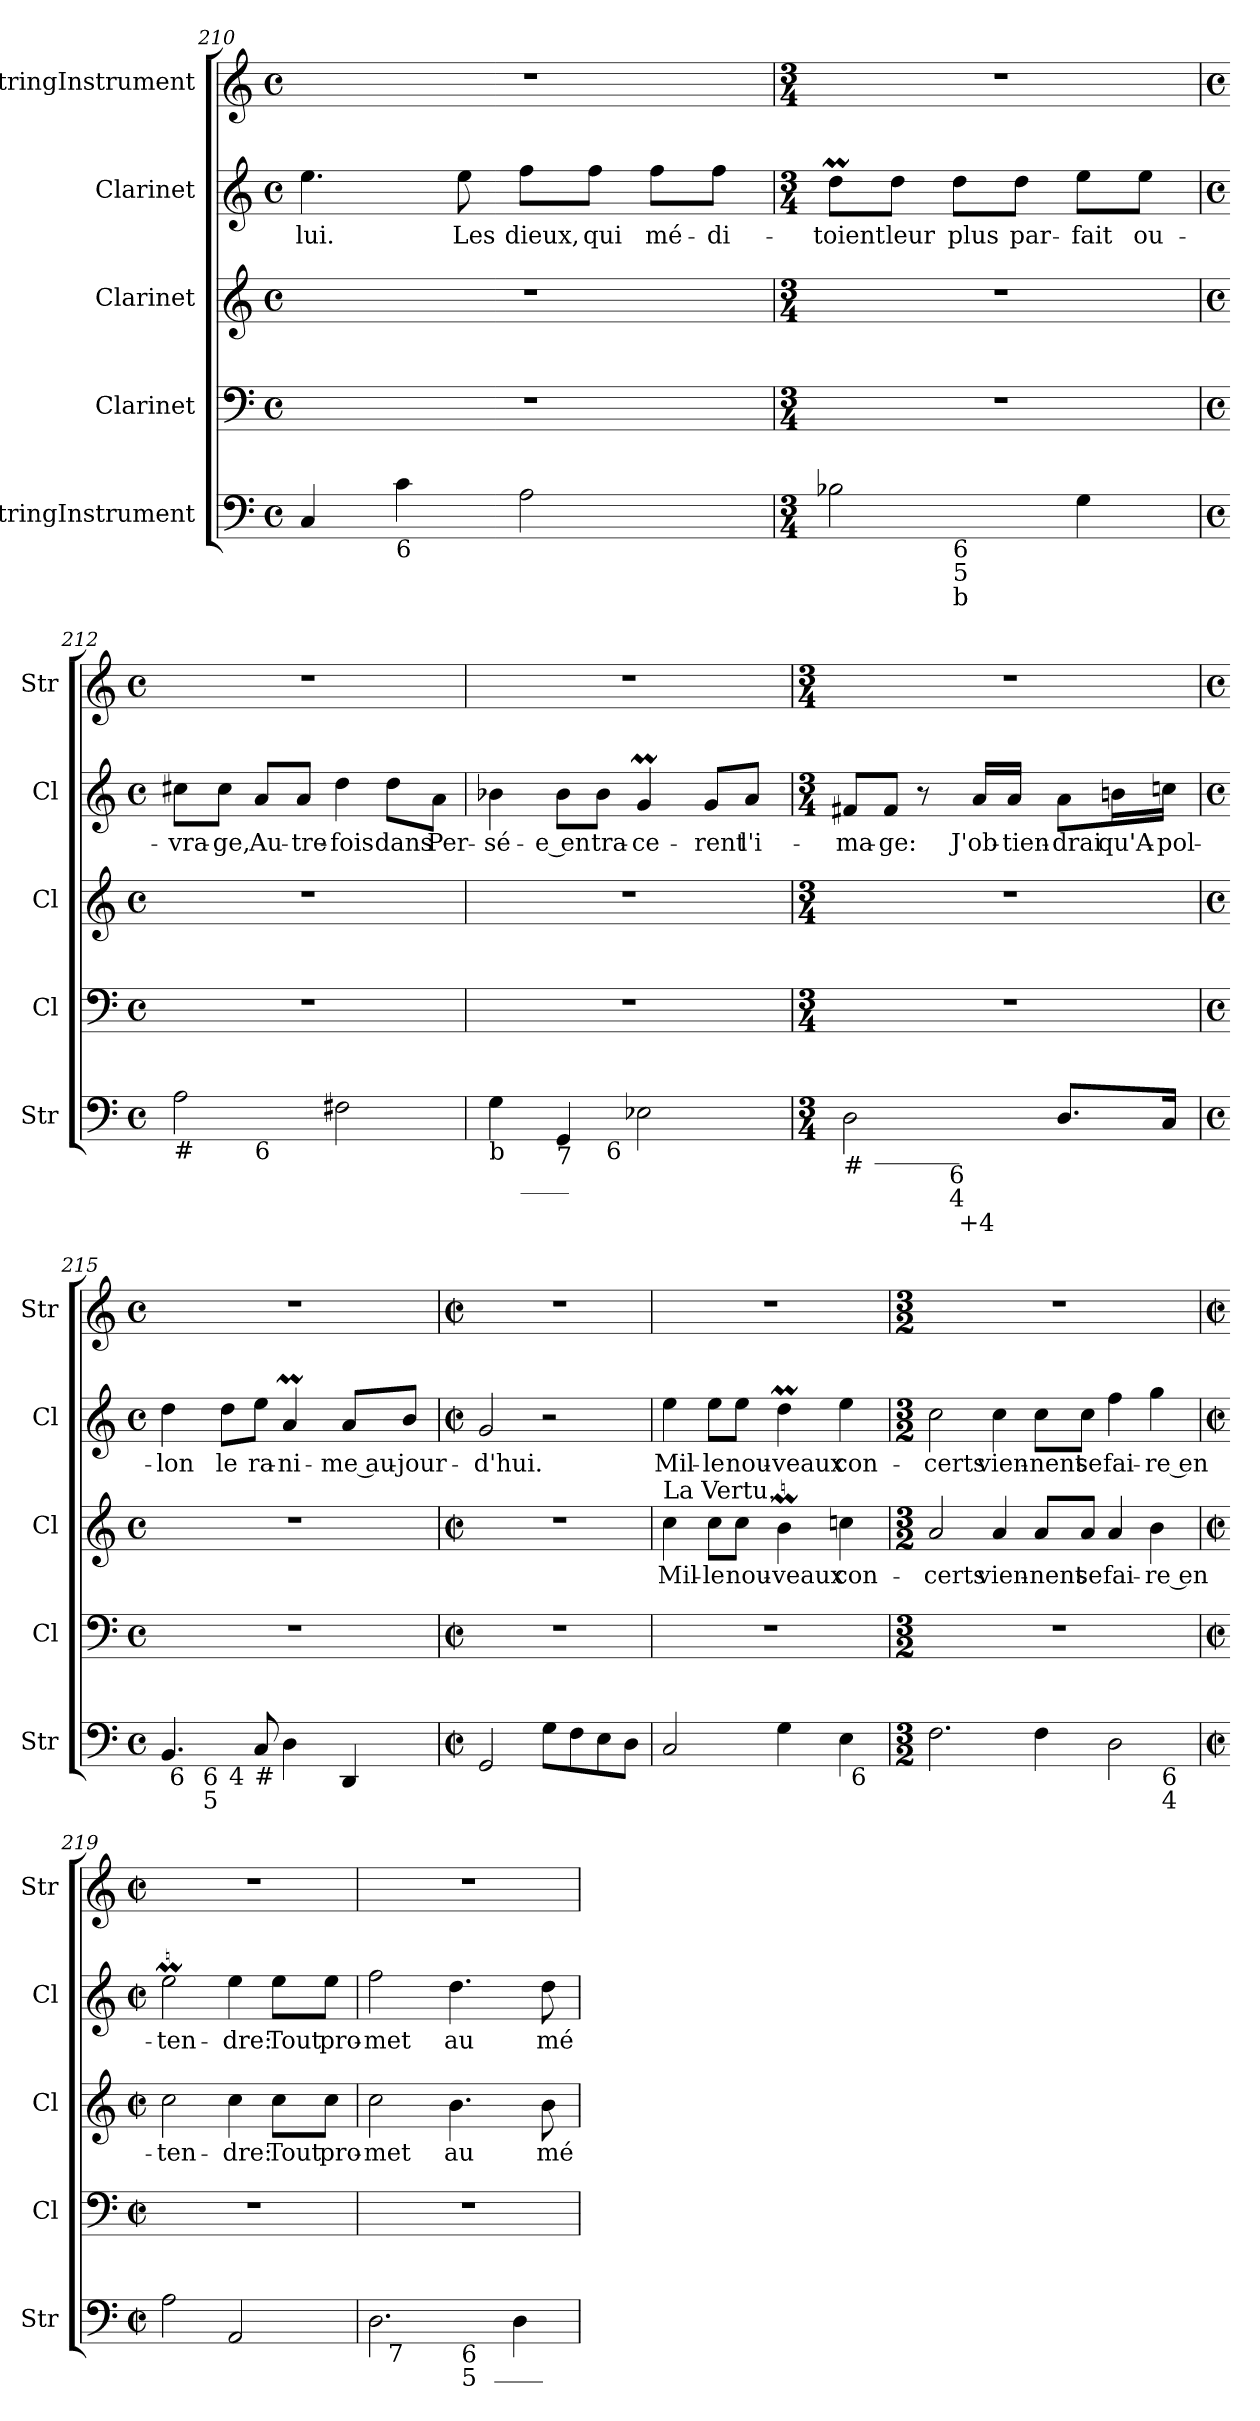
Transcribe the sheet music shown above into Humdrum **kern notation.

**kern	**kern	**kern	**text	**kern	**text	**kern
*part5	*part4	*part3	*part3	*part2	*part2	*part1
*staff5	*staff4	*staff3	*staff3	*staff2	*staff2	*staff1
*I"StringInstrument	*I"Clarinet	*I"Clarinet	*	*I"Clarinet	*	*I"StringInstrument
*I'Str	*I'Cl	*I'Cl	*	*I'Cl	*	*I'Str
*clefF4	*clefF4	*clefG2	*	*clefG2	*	*clefG2
*	*ITrd1c2	*ITrd1c2	*	*ITrd1c2	*	*
*k[]	*k[b-e-]	*k[b-e-]	*	*k[b-e-]	*	*k[]
*C:	*B-:	*B-:	*	*B-:	*	*C:
*M4/4	*M4/4	*M4/4	*	*M4/4	*	*M4/4
*met(c)	*met(c)	*met(c)	*	*met(c)	*	*met(c)
=210	=210	=210	=210	=210	=210	=210
4C/	1r	1r	.	4.dd\	lui.	1r
!LO:TX:b:t=6	!	!	!	!	!	!
4c\	.	.	.	.	.	.
.	.	.	.	8dd\	Les	.
2A\	.	.	.	8ee-\L	dieux,	.
.	.	.	.	8ee-\J	qui	.
.	.	.	.	8ee-\L	mé-	.
.	.	.	.	8ee-\J	-di-	.
!!LO:LB:g=z
=211	=211	=211	=211	=211	=211	=211
*M3/4	*M3/4	*M3/4	*	*M3/4	*	*M3/4
*^	*	*	*	*	*	*
2B-X\	4ryy	2.r	2.r	.	8ccM\L	-toient	2.r
.	.	.	.	.	8cc\J	leur	.
!	!LO:TX:b:t=6\n5	!	!	!	!	!	!
!	!LO:TX:b:t=b	!	!	!	!	!	!
.	2ryy	.	.	.	8cc\L	plus	.
.	.	.	.	.	8cc\J	par-	.
4G\	.	.	.	.	8dd\L	-fait	.
.	.	.	.	.	8dd\J	ou-	.
=212	=212	=212	=212	=212	=212	=212	=212
*M4/4	*	*M4/4	*M4/4	*	*M4/4	*	*M4/4
*met(c)	*	*met(c)	*met(c)	*	*met(c)	*	*met(c)
!LO:TX:b:t=#	!	!	!	!	!	!	!
2A\	4ryy	1r	1r	.	8bn\L	-vra-	1r
.	.	.	.	.	8b\J	-ge,	.
!	!LO:TX:b:t=6	!	!	!	!	!	!
.	2.ryy	.	.	.	8g/L	Au-	.
.	.	.	.	.	8g/J	-tre-	.
2F#X\	.	.	.	.	4cc\	-fois	.
.	.	.	.	.	8cc\L	dans	.
.	.	.	.	.	8g\J	Per-	.
=213	=213	=213	=213	=213	=213	=213	=213
!LO:TX:b:t=b	!	!	!	!	!	!	!
*	*^	*	*	*	*	*	*
4G\	16..ryy	4ryy	1r	1r	.	4a-X\	-sé-	1r
!	!LO:TX:b:t=____	!	!	!	!	!	!	!
.	2ryy	.	.	.	.	.	.	.
!LO:TX:b:t=7	!	!	!	!	!	!	!	!
4GG/	.	8ryy	.	.	.	8a-\L	-e en	.
.	.	64ryy	.	.	.	8a-\J	tra-	.
!	!	!LO:TX:b:t=6	!	!	!	!	!	!
.	.	2ryy	.	.	.	.	.	.
2E-X\	.	.	.	.	.	4fM/	-ce-	.
.	4ryy	.	.	.	.	.	.	.
.	.	.	.	.	.	8f/L	-rent	.
.	8ryy	.	.	.	.	.	.	.
.	.	.	.	.	.	8g/J	l'i-	.
.	.	16..ryy	.	.	.	.	.	.
.	64ryy	.	.	.	.	.	.	.
*v	*v	*v	*	*	*	*	*	*
!!LO:LB:g=z
=214	=214	=214	=214	=214	=214	=214
*M3/4	*M3/4	*M3/4	*	*M3/4	*	*M3/4
*^	*	*	*	*	*	*
*	*^	*	*	*	*	*	*
!LO:TX:b:t=#	!	!	!	!	!	!	!	!
*	*	*^	*	*	*	*	*	*
2D\	16..ryy	4ryy	4ryy	2.r	2.r	.	8en/L	-ma-	2.r
!	!LO:TX:b:t=_______	!	!	!	!	!	!	!	!
.	2ryy	.	.	.	.	.	.	.	.
.	.	.	.	.	.	.	8e/J	-ge:	.
.	.	16ryy	16.ryy	.	.	.	8r	.	.
.	.	64ryy	.	.	.	.	.	.	.
!	!	!LO:TX:b:t=6\n4	!	!	!	!	!	!	!
.	.	4ryy	.	.	.	.	.	.	.
!	!	!	!LO:TX:b:t=+4	!	!	!	!	!	!
.	.	.	4ryy	.	.	.	.	.	.
.	.	.	.	.	.	.	16g/LL	J'ob-	.
.	.	.	.	.	.	.	16g/JJ	-tien-	.
8.D/L	.	.	.	.	.	.	8g\L	-drai	.
.	.	8ryy	.	.	.	.	.	.	.
.	.	.	8ryy	.	.	.	.	.	.
.	8ryy	.	.	.	.	.	.	.	.
.	.	.	.	.	.	.	16an\L	qu'A-	.
16C/Jk	.	.	.	.	.	.	16b-X\JJ	-pol-	.
.	.	32.ryy	.	.	.	.	.	.	.
.	.	.	32ryy	.	.	.	.	.	.
.	64ryy	.	.	.	.	.	.	.	.
=215	=215	=215	=215	=215	=215	=215	=215	=215	=215
*M4/4	*	*	*	*M4/4	*M4/4	*	*M4/4	*	*M4/4
*met(c)	*	*	*	*met(c)	*met(c)	*	*met(c)	*	*met(c)
4.BB/	64ryy	8.ryy	4ryy	1r	1r	.	4cc\	-lon	1r
!	!LO:TX:b:t=6	!	!	!	!	!	!	!	!
.	2ryy	.	.	.	.	.	.	.	.
!	!	!LO:TX:b:t=6\n5	!	!	!	!	!	!	!
.	.	2ryy	.	.	.	.	.	.	.
.	.	.	64ryy	.	.	.	8cc\L	le	.
!	!	!	!LO:TX:b:t=4	!	!	!	!	!	!
.	.	.	2ryy	.	.	.	.	.	.
!LO:TX:b:t=#	!	!	!	!	!	!	!	!	!
8C/	.	.	.	.	.	.	8dd\J	ra-	.
4D\	.	.	.	.	.	.	4gM/	-ni-	.
.	4ryy	.	.	.	.	.	.	.	.
.	.	4ryy	.	.	.	.	.	.	.
4DD/	.	.	.	.	.	.	8g/L	-me au-	.
.	8...ryy	.	8...ryy	.	.	.	.	.	.
.	.	.	.	.	.	.	8a/J	-jour-	.
.	.	16ryy	.	.	.	.	.	.	.
*v	*v	*v	*v	*	*	*	*	*	*
=216	=216	=216	=216	=216	=216	=216
*M2/2	*M2/2	*M2/2	*	*M2/2	*	*M2/2
*met(c|)	*met(c|)	*met(c|)	*	*met(c|)	*	*met(c|)
2GG/	1r	1r	.	2f/	-d'hui.	1r
8G\L	.	.	.	2r	.	.
8F\	.	.	.	.	.	.
8E\	.	.	.	.	.	.
8D\J	.	.	.	.	.	.
!!LO:LB:g=z
=217	=217	=217	=217	=217	=217	=217
!	!	!LO:TX:a:t=La Vertu.	!	!	!	!
*^	*	*	*	*	*	*
2C/	2ryy	1r	4b-\	Mil-	4dd\	Mil-	1r
.	.	.	8b-\L	-le	8dd\L	-le	.
.	.	.	8b-\J	nou-	8dd\J	nou-	.
4G\	4ryy	.	4aM\	-veaux	4ccM\	-veaux	.
4E\	32ryy	.	4b-\	con-	4dd\	con-	.
!	!LO:TX:b:t=6	!	!	!	!	!	!
.	8..ryy	.	.	.	.	.	.
=218	=218	=218	=218	=218	=218	=218	=218
*M3/2	*	*M3/2	*M3/2	*	*M3/2	*	*M3/2
2.F\	1ryy	1.r	2g/	-certs	2b-\	-certs	1.r
.	.	.	4g/	vien-	4b-\	vien-	.
4F\	.	.	8g/L	-nent	8b-\L	-nent	.
.	.	.	8g/J	se	8b-\J	se	.
2D\	4ryy	.	4g/	fai-	4ee-\	fai-	.
.	32ryy	.	4a\	-re en-	4ff\	-re en-	.
!	!LO:TX:b:t=6\n4	!	!	!	!	!	!
.	8..ryy	.	.	.	.	.	.
*v	*v	*	*	*	*	*	*
=219	=219	=219	=219	=219	=219	=219
*M2/2	*M2/2	*M2/2	*	*M2/2	*	*M2/2
*met(c|)	*met(c|)	*met(c|)	*	*met(c|)	*	*met(c|)
2A\	1r	2b-\	-ten-	2ddM\	-ten-	1r
2AA/	.	4b-\	-dre:	4dd\	-dre:	.
.	.	8b-\L	Tout	8dd\L	Tout	.
.	.	8b-\J	pro-	8dd\J	pro-	.
=220	=220	=220	=220	=220	=220	=220
*^	*	*	*	*	*	*
*	*^	*	*	*	*	*	*
*	*	*^	*	*	*	*	*	*
2.D\	16ryy	2ryy	2ryy	1r	2b-\	-met	2ee-\	-met	1r
!	!LO:TX:b:t=7	!	!	!	!	!	!	!	!
.	2...ryy	.	.	.	.	.	.	.	.
.	.	32ryy	8.ryy	.	4.a\	au	4.cc\	au	.
!	!	!LO:TX:b:t=6\n5	!	!	!	!	!	!	!
.	.	4...ryy	.	.	.	.	.	.	.
!	!	!	!LO:TX:b:t=____	!	!	!	!	!	!
.	.	.	4ryy	.	.	.	.	.	.
4D\	.	.	.	.	.	.	.	.	.
.	.	.	.	.	8a\	mé-	8cc\	mé-	.
.	.	.	16ryy	.	.	.	.	.	.
*v	*v	*v	*v	*	*	*	*	*	*
=	=	=	=	=	=	=
*-	*-	*-	*-	*-	*-	*-
